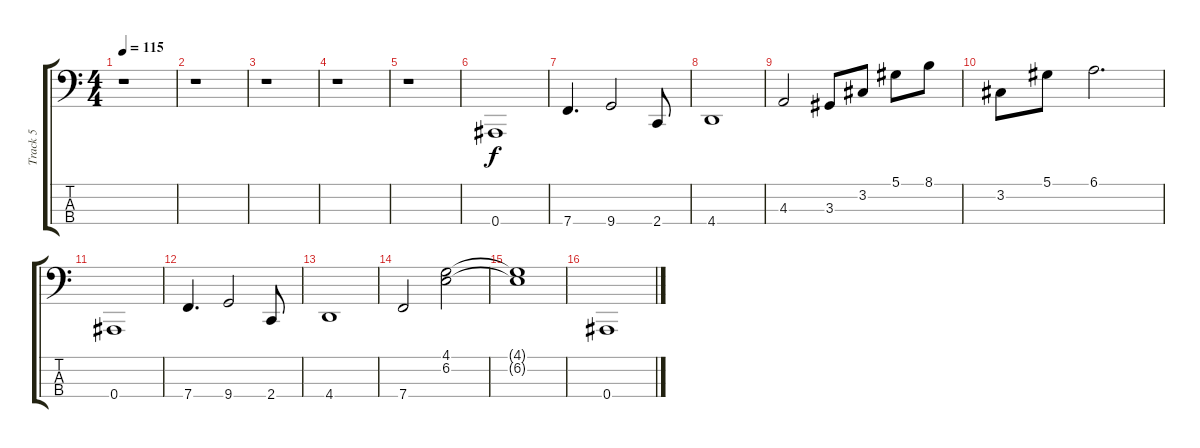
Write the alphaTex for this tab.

\track ("Track 5" "Track 5") {instrument electricbassfinger}
\staff {score tabs}
\tuning (Eb2 Bb1 F1 Bb0) {hide}
\ts (4 4)
\tempo 115
\clef f4
\ks c
r.1{dy f} |
r.1 |
r.1 |
r.1 |
r.1 |
0.4.1 |
7.4.4{d} 9.4.2 2.4.8 |
4.4.1 |
4.3.2 3.3.8 3.2.8 5.1.8 8.1.8 |
3.2.8 5.1.8 6.1.2{d} |
0.4.1 |
7.4.4{d} 9.4.2 2.4.8 |
4.4.1 |
7.4.2 (4.1 6.2).2 |
(4.1{t} 6.2{t}).1 |
0.4.1
